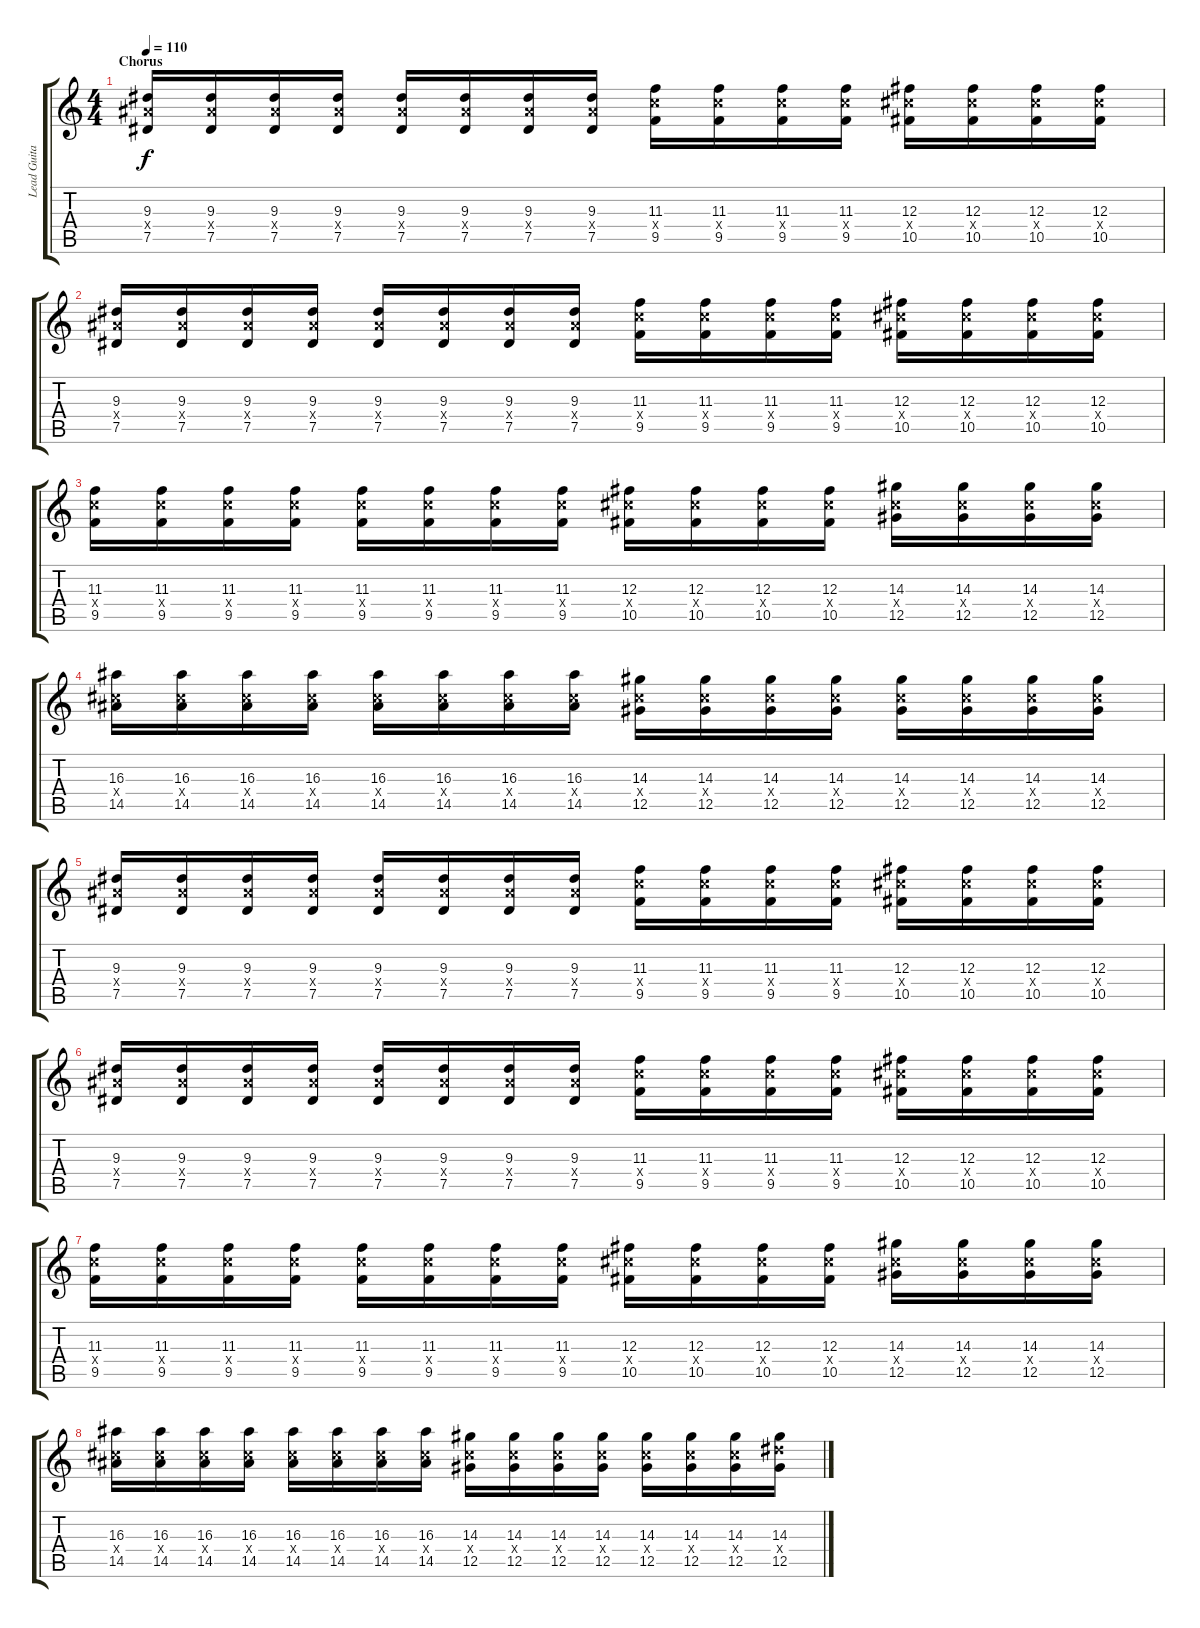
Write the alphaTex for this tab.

\track ("Lead Guitar" "Lead Guita") {instrument distortionguitar}
\staff {score tabs}
\tuning (Eb4 Bb3 Gb3 Db3 Ab2 Db2) {hide}
\ts (4 4)
\section ("" "Chorus")
\tempo 110
\clef g2
\ks c
(9.3 9.4{x} 7.5).16{dy f} (9.3 9.4{x} 7.5).16 (9.3 9.4{x} 7.5).16 (9.3 9.4{x} 7.5).16 (9.3 9.4{x} 7.5).16 (9.3 9.4{x} 7.5).16 (9.3 9.4{x} 7.5).16 (9.3 9.4{x} 7.5).16 (11.3 11.4{x} 9.5).16 (11.3 11.4{x} 9.5).16 (11.3 11.4{x} 9.5).16 (11.3 11.4{x} 9.5).16 (12.3 12.4{x} 10.5).16 (12.3 12.4{x} 10.5).16 (12.3 12.4{x} 10.5).16 (12.3 12.4{x} 10.5).16 |
(9.3 9.4{x} 7.5).16 (9.3 9.4{x} 7.5).16 (9.3 9.4{x} 7.5).16 (9.3 9.4{x} 7.5).16 (9.3 9.4{x} 7.5).16 (9.3 9.4{x} 7.5).16 (9.3 9.4{x} 7.5).16 (9.3 9.4{x} 7.5).16 (11.3 11.4{x} 9.5).16 (11.3 11.4{x} 9.5).16 (11.3 11.4{x} 9.5).16 (11.3 11.4{x} 9.5).16 (12.3 12.4{x} 10.5).16 (12.3 12.4{x} 10.5).16 (12.3 12.4{x} 10.5).16 (12.3 12.4{x} 10.5).16 |
(11.3 11.4{x} 9.5).16 (11.3 11.4{x} 9.5).16 (11.3 11.4{x} 9.5).16 (11.3 11.4{x} 9.5).16 (11.3 11.4{x} 9.5).16 (11.3 11.4{x} 9.5).16 (11.3 11.4{x} 9.5).16 (11.3 11.4{x} 9.5).16 (12.3 12.4{x} 10.5).16 (12.3 12.4{x} 10.5).16 (12.3 12.4{x} 10.5).16 (12.3 12.4{x} 10.5).16 (14.3 12.4{x} 12.5).16 (14.3 12.4{x} 12.5).16 (14.3 12.4{x} 12.5).16 (14.3 12.4{x} 12.5).16 |
(16.3 12.4{x} 14.5).16 (16.3 12.4{x} 14.5).16 (16.3 12.4{x} 14.5).16 (16.3 12.4{x} 14.5).16 (16.3 12.4{x} 14.5).16 (16.3 12.4{x} 14.5).16 (16.3 12.4{x} 14.5).16 (16.3 12.4{x} 14.5).16 (14.3 12.4{x} 12.5).16 (14.3 12.4{x} 12.5).16 (14.3 12.4{x} 12.5).16 (14.3 12.4{x} 12.5).16 (14.3 12.4{x} 12.5).16 (14.3 12.4{x} 12.5).16 (14.3 12.4{x} 12.5).16 (14.3 12.4{x} 12.5).16 |
(9.3 9.4{x} 7.5).16{volume 10 balance 6} (9.3 9.4{x} 7.5).16 (9.3 9.4{x} 7.5).16 (9.3 9.4{x} 7.5).16 (9.3 9.4{x} 7.5).16 (9.3 9.4{x} 7.5).16 (9.3 9.4{x} 7.5).16 (9.3 9.4{x} 7.5).16 (11.3 11.4{x} 9.5).16 (11.3 11.4{x} 9.5).16 (11.3 11.4{x} 9.5).16 (11.3 11.4{x} 9.5).16 (12.3 12.4{x} 10.5).16 (12.3 12.4{x} 10.5).16 (12.3 12.4{x} 10.5).16 (12.3 12.4{x} 10.5).16 |
(9.3 9.4{x} 7.5).16 (9.3 9.4{x} 7.5).16 (9.3 9.4{x} 7.5).16 (9.3 9.4{x} 7.5).16 (9.3 9.4{x} 7.5).16 (9.3 9.4{x} 7.5).16 (9.3 9.4{x} 7.5).16 (9.3 9.4{x} 7.5).16 (11.3 11.4{x} 9.5).16 (11.3 11.4{x} 9.5).16 (11.3 11.4{x} 9.5).16 (11.3 11.4{x} 9.5).16 (12.3 12.4{x} 10.5).16 (12.3 12.4{x} 10.5).16 (12.3 12.4{x} 10.5).16 (12.3 12.4{x} 10.5).16 |
(11.3 11.4{x} 9.5).16 (11.3 11.4{x} 9.5).16 (11.3 11.4{x} 9.5).16 (11.3 11.4{x} 9.5).16 (11.3 11.4{x} 9.5).16 (11.3 11.4{x} 9.5).16 (11.3 11.4{x} 9.5).16 (11.3 11.4{x} 9.5).16 (12.3 12.4{x} 10.5).16 (12.3 12.4{x} 10.5).16 (12.3 12.4{x} 10.5).16 (12.3 12.4{x} 10.5).16 (14.3 12.4{x} 12.5).16 (14.3 12.4{x} 12.5).16 (14.3 12.4{x} 12.5).16 (14.3 12.4{x} 12.5).16 |
(16.3 12.4{x} 14.5).16 (16.3 12.4{x} 14.5).16 (16.3 12.4{x} 14.5).16 (16.3 12.4{x} 14.5).16 (16.3 12.4{x} 14.5).16 (16.3 12.4{x} 14.5).16 (16.3 12.4{x} 14.5).16 (16.3 12.4{x} 14.5).16 (14.3 12.4{x} 12.5).16 (14.3 12.4{x} 12.5).16 (14.3 12.4{x} 12.5).16 (14.3 12.4{x} 12.5).16 (14.3 12.4{x} 12.5).16 (14.3 12.4{x} 12.5).16 (14.3 12.4{x} 12.5).16 (14.3 14.4{x} 12.5).16
